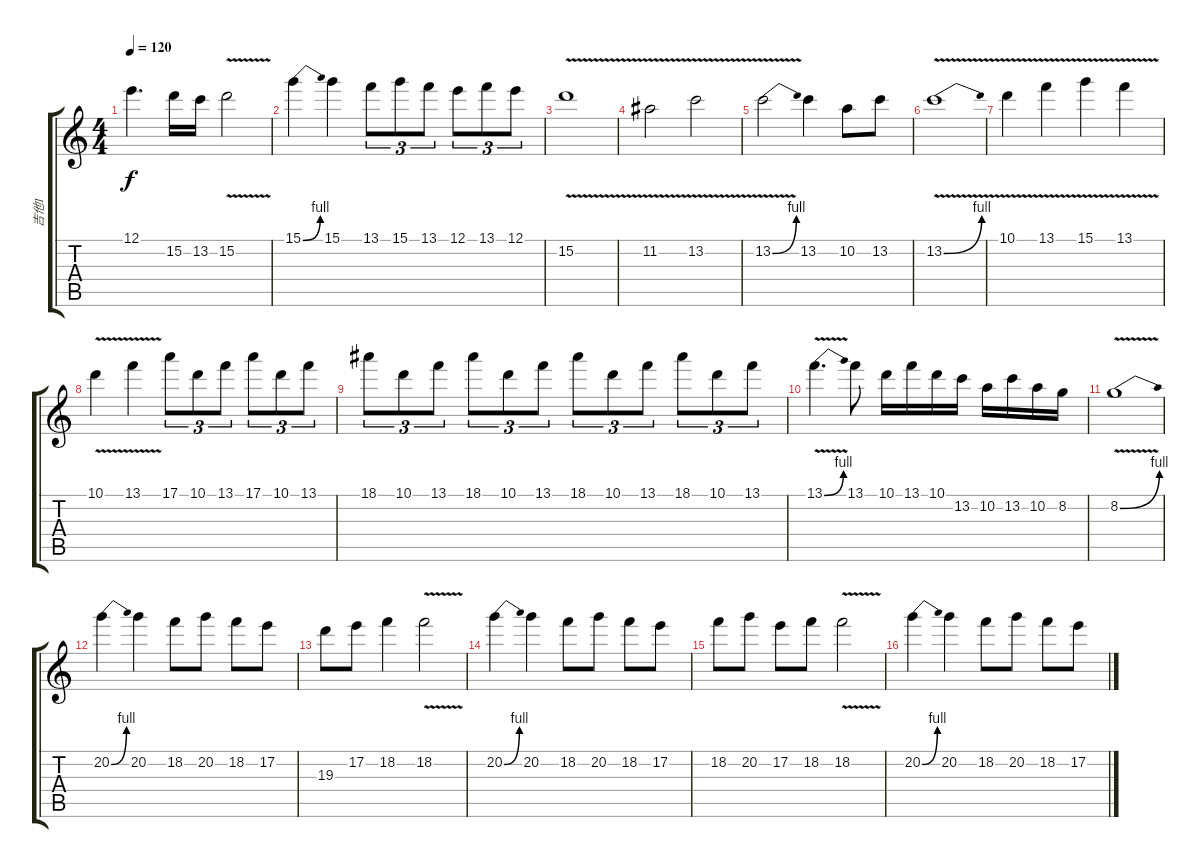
\track ("吉他1" "吉他1") {instrument distortionguitar}
\staff {score tabs}
\tuning (E4 B3 G3 D3 A2 E2) {hide}
\ts (4 4)
\tempo 120
\clef g2
\ks c
12.1.4{d dy f} 15.2.16 13.2.16 15.2{v}.2 |
15.1{be (bend 0 0 60 4)}.4 15.1.4 13.1.8{tu (3 2)} 15.1.8{tu (3 2)} 13.1.8{tu (3 2)} 12.1.8{tu (3 2)} 13.1.8{tu (3 2)} 12.1.8{tu (3 2)} |
15.2{v}.1 |
11.2{v}.2 13.2{v}.2 |
13.2{be (bend 0 0 60 4) v}.2 13.2.4 10.2.8 13.2.8 |
13.2{be (bend 0 0 60 4) v}.1 |
10.1{v}.4 13.1{v}.4 15.1{v}.4 13.1{v}.4 |
10.1{v}.4 13.1{v}.4 17.1.8{tu (3 2)} 10.1.8{tu (3 2)} 13.1.8{tu (3 2)} 17.1.8{tu (3 2)} 10.1.8{tu (3 2)} 13.1.8{tu (3 2)} |
18.1.8{tu (3 2)} 10.1.8{tu (3 2)} 13.1.8{tu (3 2)} 18.1.8{tu (3 2)} 10.1.8{tu (3 2)} 13.1.8{tu (3 2)} 18.1.8{tu (3 2)} 10.1.8{tu (3 2)} 13.1.8{tu (3 2)} 18.1.8{tu (3 2)} 10.1.8{tu (3 2)} 13.1.8{tu (3 2)} |
13.1{be (bend 0 0 60 4) v}.4{d} 13.1.8 10.1.16 13.1.16 10.1.16 13.2.16 10.2.16 13.2.16 10.2.16 8.2.16 |
8.2{be (bend 0 0 60 4) v}.1 |
20.2{be (bend 0 0 60 4)}.4 20.2.4 18.2.8 20.2.8 18.2.8 17.2.8 |
19.3.8 17.2.8 18.2.4 18.2{v}.2 |
20.2{be (bend 0 0 60 4)}.4 20.2.4 18.2.8 20.2.8 18.2.8 17.2.8 |
18.2.8 20.2.8 17.2.8 18.2.8 18.2{v}.2 |
20.2{be (bend 0 0 60 4)}.4 20.2.4 18.2.8 20.2.8 18.2.8 17.2.8
